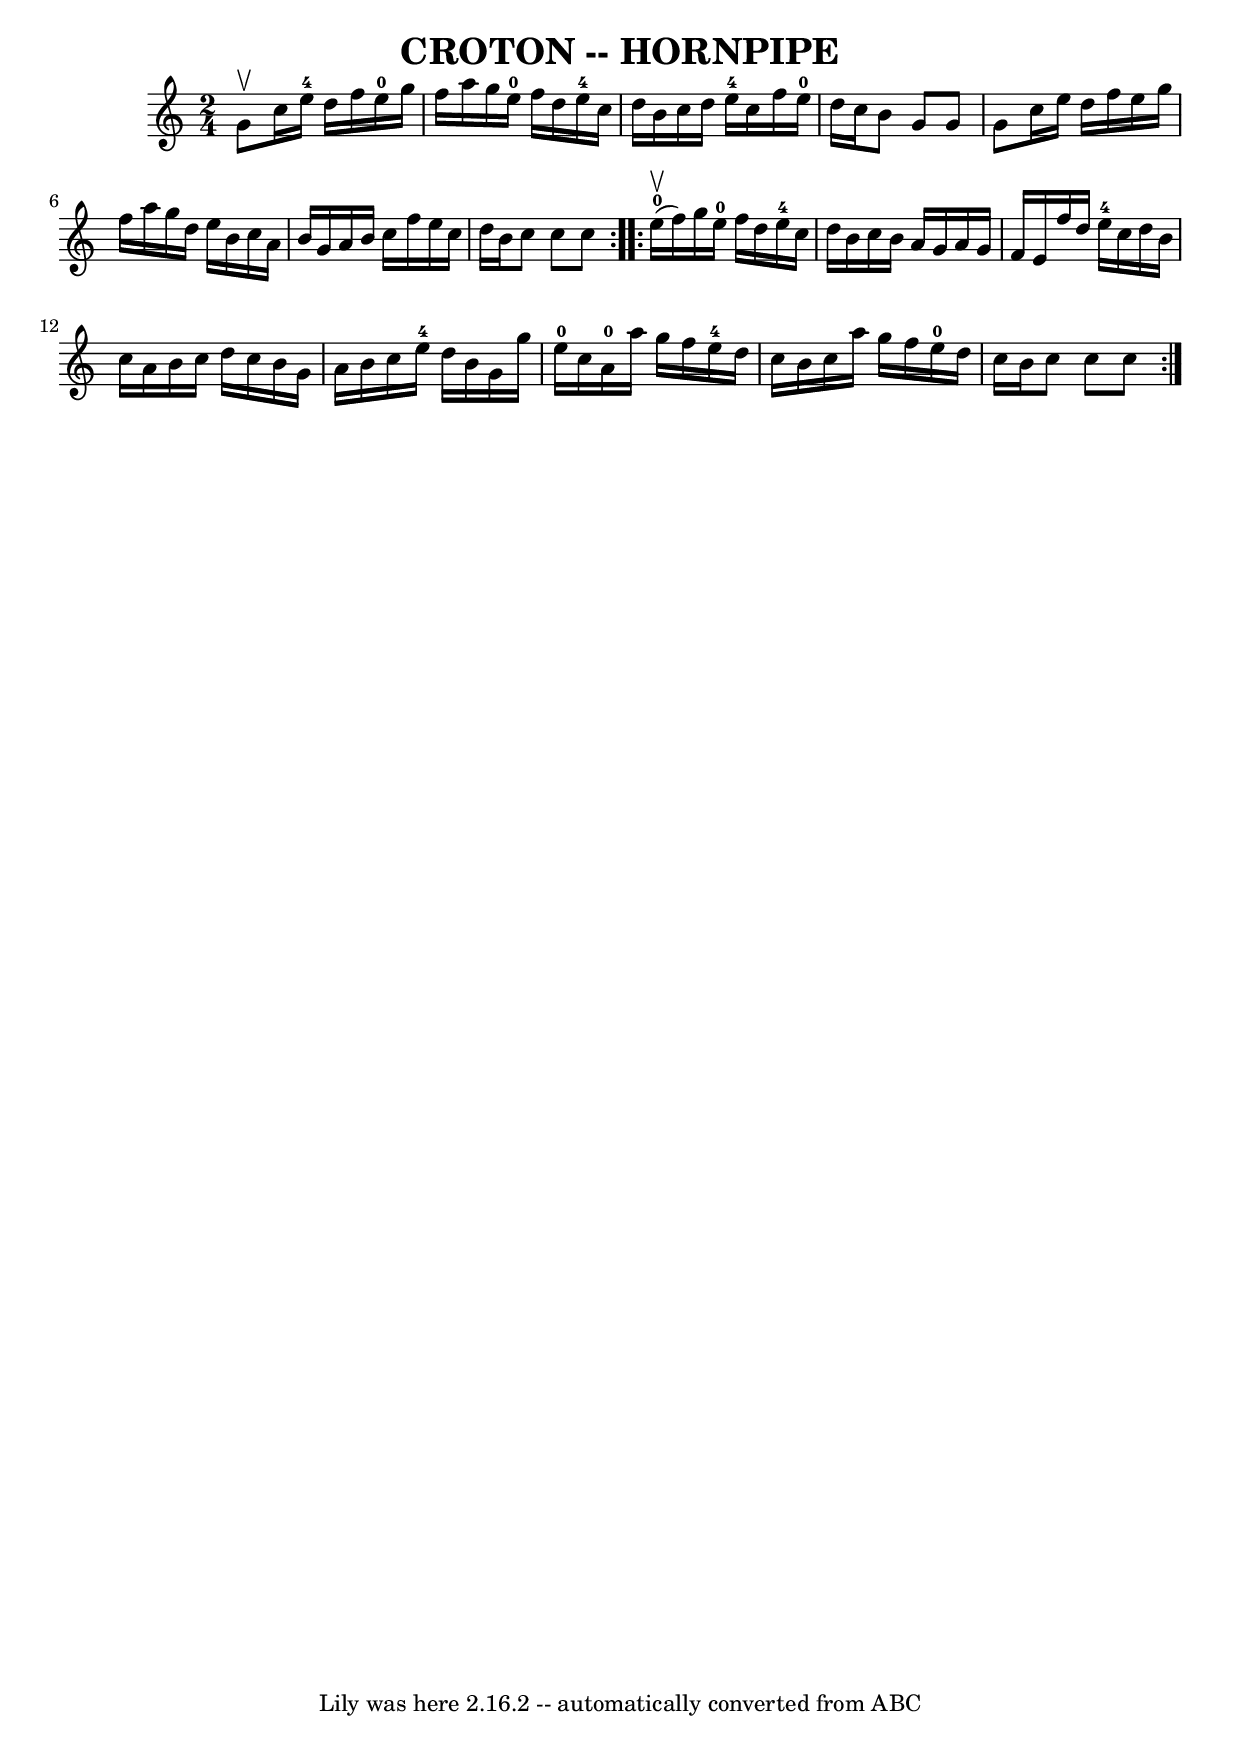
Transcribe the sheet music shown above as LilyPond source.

\version "2.16.2"
\include "Mammoth.ily"
\header {
  %% book = "Ryan's Mammoth Collection of Fiddle Tunes"
  crossRefNumber = "1"
  footnotes = ""
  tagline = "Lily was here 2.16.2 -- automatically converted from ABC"
  title = "CROTON -- HORNPIPE"

}
voicedefault =  {



  \repeat volta 2 {

    \time 2/4 
    \key c \major g'8^\upbow       |
    c''16 e''16-4   
    d''16 f''16 e''16-0 g''16 f''16 a''16    |
    g''16    
    e''16-0 f''16 d''16 e''16-4 c''16 d''16 b'16    
    |
    c''16 d''16 e''16-4 c''16 f''16 e''16-0 d''16  
    c''16    |
    b'8 g'8 g'8 g'8    |
    |
    c''16 
    e''16 d''16 f''16 e''16 g''16 f''16 a''16    |
    
    g''16 d''16 e''16 b'16 c''16 a'16 b'16 g'16    |
    
    a'16 b'16 c''16 f''16 e''16 c''16 d''16 b'16    |
    
    c''8 c''8 c''8    
  }     
  \repeat volta 2 {
    e''16-0(^\upbow   
    f''16)       |
    g''16 e''16-0 f''16 d''16 e''16-4 
    c''16 d''16 b'16    |
    c''16 b'16 a'16 g'16 a'16    
    g'16 f'16 e'16    |
    f''16 d''16 e''16-4 c''16    
    d''16 b'16 c''16 a'16    |
    b'16 c''16 d''16 c''16    
    b'16 g'16 a'16 b'16    |
    |
    c''16 e''16-4   
    d''16 b'16 g'16 g''16 e''16-0 c''16    |
    a'16-0  
    a''16 g''16 f''16 e''16-4 d''16 c''16 b'16    |
    
    c''16 a''16 g''16 f''16 e''16-0 d''16 c''16 b'16    
    |
    c''8 c''8 c''8    
  }   

}

\score{
  <<

    \context Staff="default"
    {
      \voicedefault 
      
    }

  >>
  \layout {
    
  }
  \midi {
  }

}
